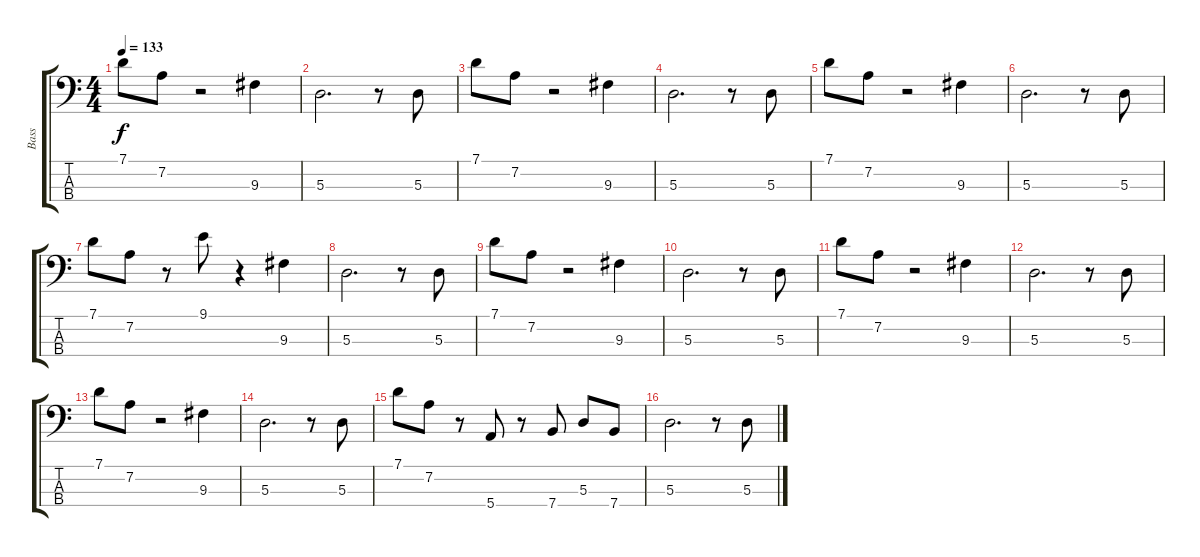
\track ("Bass" "Bass") {instrument fretlessbass}
\staff {score tabs}
\tuning (G2 D2 A1 E1) {hide}
\ts (4 4)
\tempo 133
\clef f4
\ks c
7.1.8{dy f} 7.2.8 r.2 9.3.4 |
5.3.2{d} r.8 5.3.8 |
7.1.8 7.2.8 r.2 9.3.4 |
5.3.2{d} r.8 5.3.8 |
7.1.8 7.2.8 r.2 9.3.4 |
5.3.2{d} r.8 5.3.8 |
7.1.8 7.2.8 r.8 9.1.8 r.4 9.3.4 |
5.3.2{d} r.8 5.3.8 |
7.1.8 7.2.8 r.2 9.3.4 |
5.3.2{d} r.8 5.3.8 |
7.1.8 7.2.8 r.2 9.3.4 |
5.3.2{d} r.8 5.3.8 |
7.1.8 7.2.8 r.2 9.3.4 |
5.3.2{d} r.8 5.3.8 |
7.1.8 7.2.8 r.8 5.4.8 r.8 7.4.8 5.3.8 7.4.8 |
5.3.2{d} r.8 5.3.8
